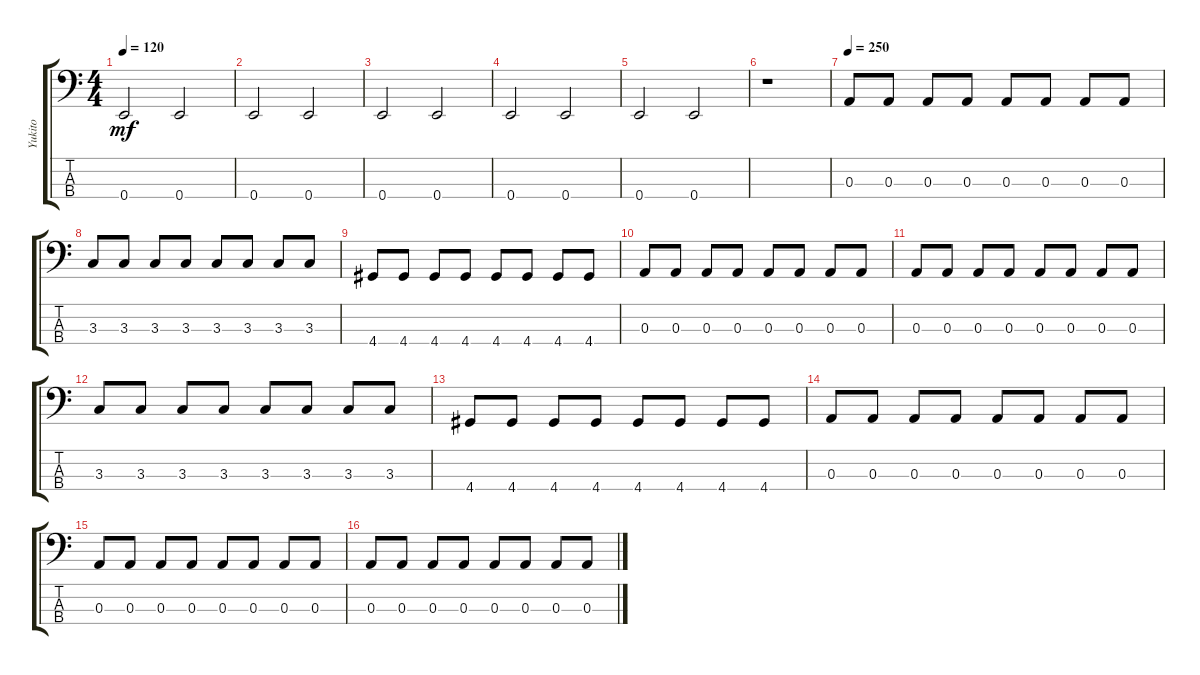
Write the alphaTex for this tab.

\track ("Yukito" "Yukito") {instrument electricbassfinger}
\staff {score tabs}
\tuning (G2 D2 A1 E1) {hide}
\ts (4 4)
\tempo 120
\clef f4
\ks c
0.4.2{dy mf} 0.4.2 |
0.4.2 0.4.2 |
0.4.2 0.4.2 |
0.4.2 0.4.2 |
0.4.2 0.4.2 |
r.1 |
\tempo 250
0.3.8 0.3.8 0.3.8 0.3.8 0.3.8 0.3.8 0.3.8 0.3.8 |
3.3.8 3.3.8 3.3.8 3.3.8 3.3.8 3.3.8 3.3.8 3.3.8 |
4.4.8 4.4.8 4.4.8 4.4.8 4.4.8 4.4.8 4.4.8 4.4.8 |
0.3.8 0.3.8 0.3.8 0.3.8 0.3.8 0.3.8 0.3.8 0.3.8 |
0.3.8 0.3.8 0.3.8 0.3.8 0.3.8 0.3.8 0.3.8 0.3.8 |
3.3.8 3.3.8 3.3.8 3.3.8 3.3.8 3.3.8 3.3.8 3.3.8 |
4.4.8 4.4.8 4.4.8 4.4.8 4.4.8 4.4.8 4.4.8 4.4.8 |
0.3.8 0.3.8 0.3.8 0.3.8 0.3.8 0.3.8 0.3.8 0.3.8 |
0.3.8 0.3.8 0.3.8 0.3.8 0.3.8 0.3.8 0.3.8 0.3.8 |
0.3.8 0.3.8 0.3.8 0.3.8 0.3.8 0.3.8 0.3.8 0.3.8
